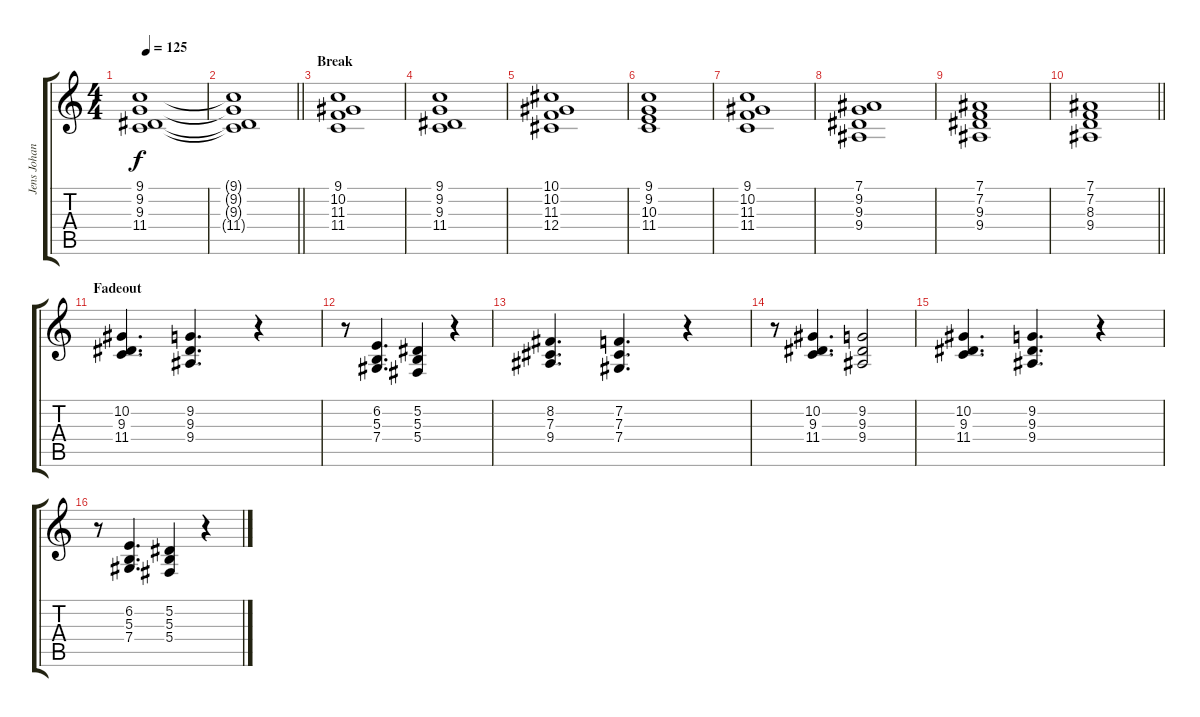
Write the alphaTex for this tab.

\track ("Jens Johansson" "Jens Johan") {instrument stringensemble1}
\staff {score tabs}
\tuning (Eb4 Bb3 Gb3 Db3 Ab2 Eb2) {hide}
\ts (4 4)
\tempo 125
\clef g2
\ks c
(9.1 9.2 9.3 11.4).1{dy f} |
\barLineRight lightlight
(9.1{t} 9.2{t} 9.3{t} 11.4{t}).1 |
\section ("" "Break")
(9.1 10.2 11.3 11.4).1 |
(9.1 9.2 9.3 11.4).1 |
(10.1 10.2 11.3 12.4).1 |
(9.1 9.2 10.3 11.4).1 |
(9.1 10.2 11.3 11.4).1 |
(7.1 9.2 9.3 9.4).1 |
(7.1 7.2 9.3 9.4).1 |
\barLineRight lightlight
(7.1 7.2 8.3 9.4).1 |
\section ("" "Fadeout")
(10.2 9.3 11.4).4{d} (9.2 9.3 9.4).4{d} r.4 |
r.8 (6.2 5.3 7.4).4{d} (5.2 5.3 5.4).4 r.4 |
(8.2 7.3 9.4).4{d} (7.2 7.3 7.4).4{d} r.4 |
r.8 (10.2 9.3 11.4).4{d} (9.2 9.3 9.4).2 |
(10.2 9.3 11.4).4{d} (9.2 9.3 9.4).4{d} r.4 |
r.8 (6.2 5.3 7.4).4{d} (5.2 5.3 5.4).4 r.4
